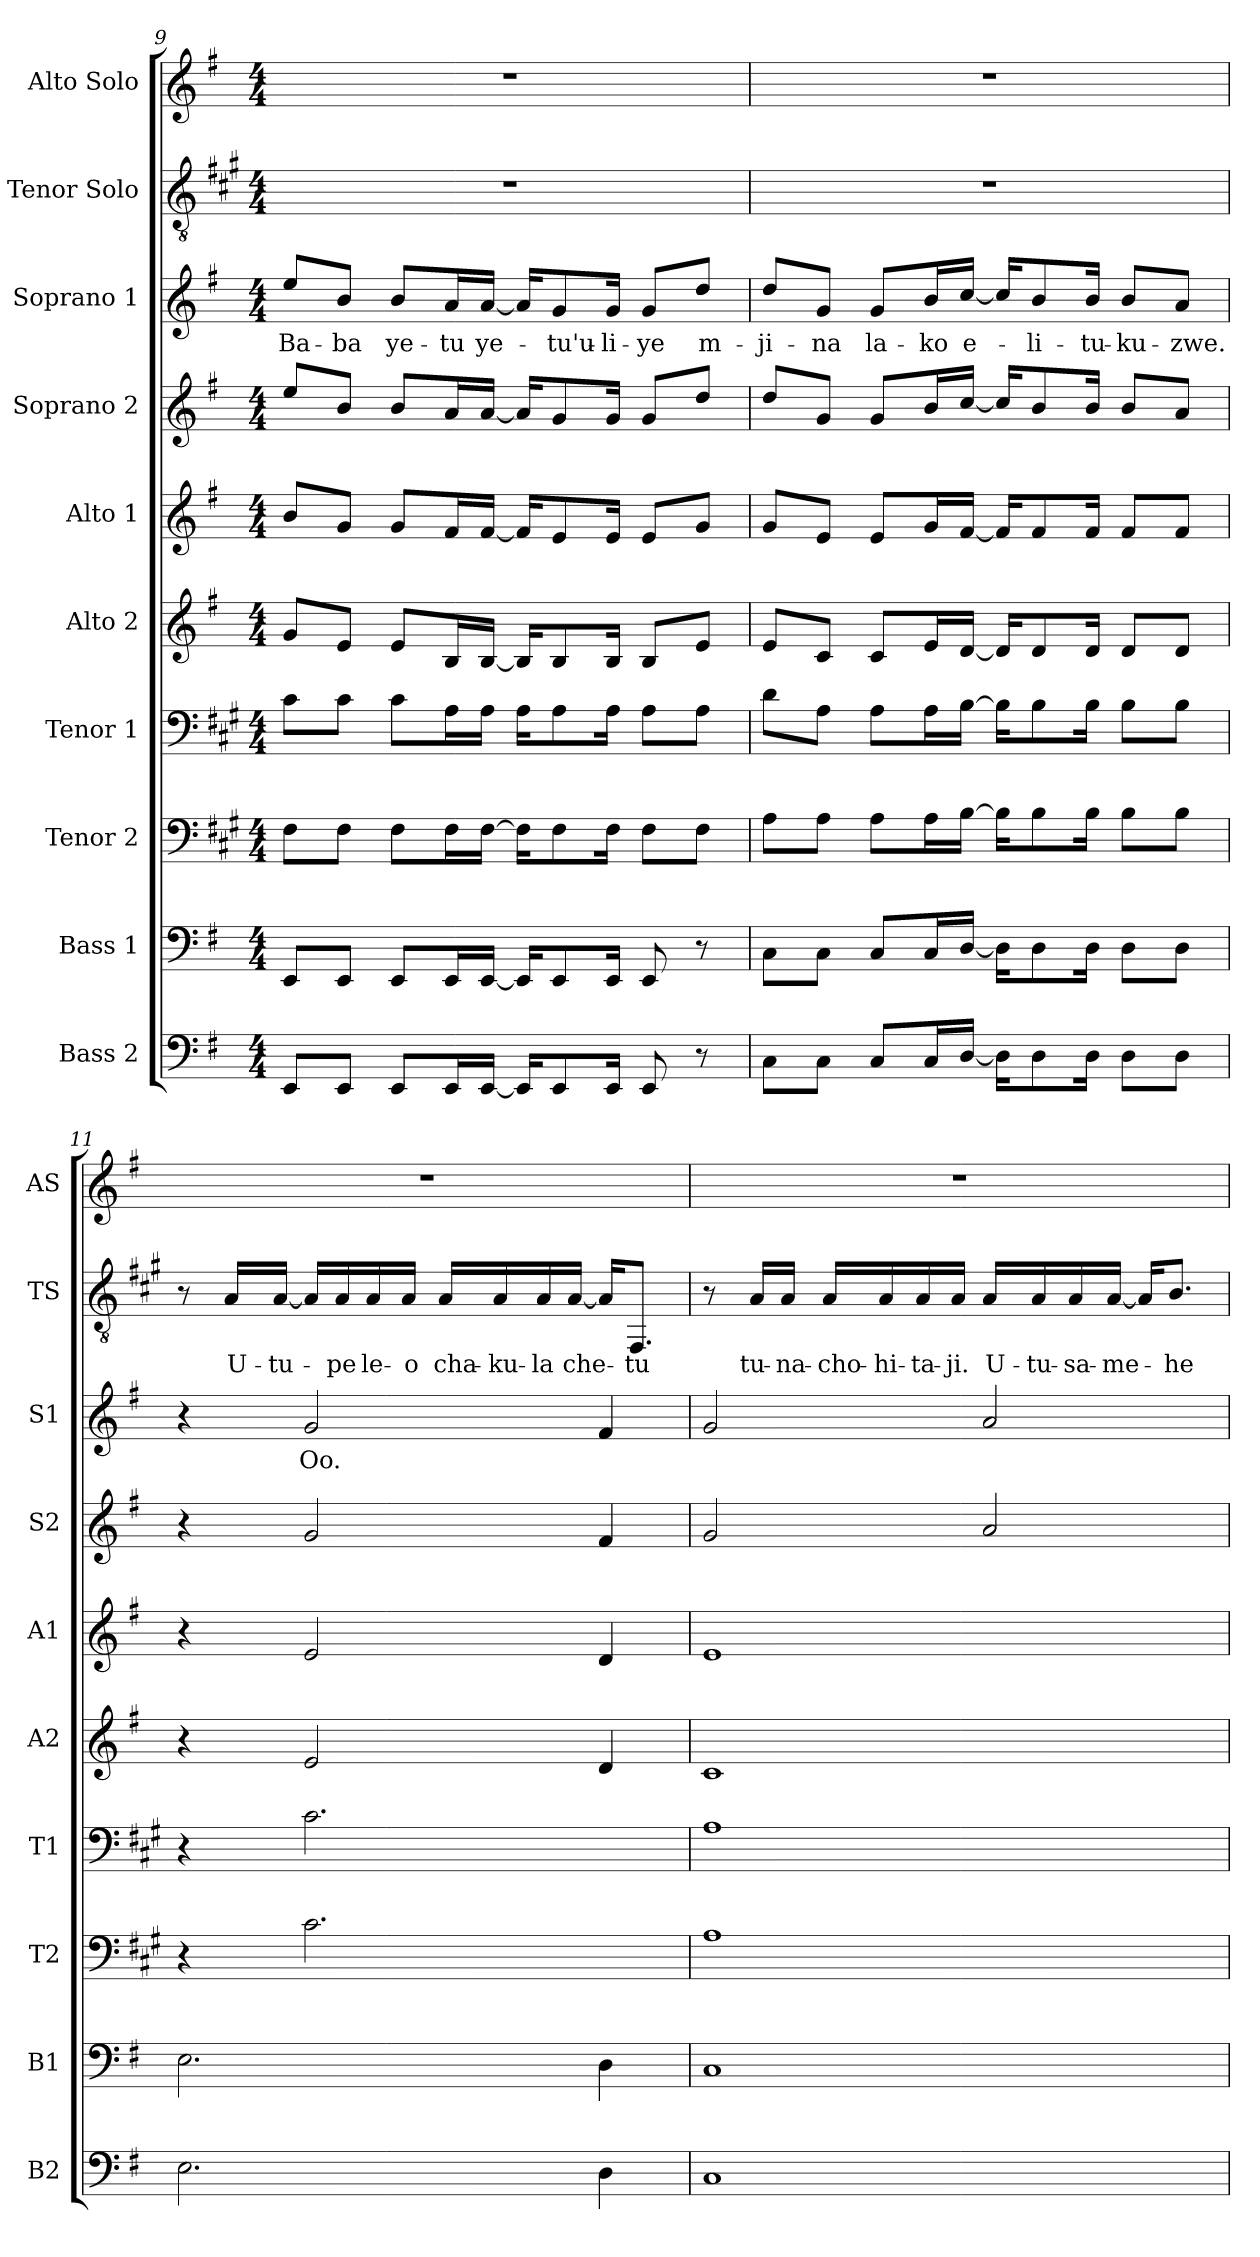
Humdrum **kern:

**kern	**kern	**kern	**kern	**kern	**kern	**kern	**kern	**text	**kern	**text	**kern
*part10	*part9	*part8	*part7	*part6	*part5	*part4	*part3	*part3	*part2	*part2	*part1
*staff10	*staff9	*staff8	*staff7	*staff6	*staff5	*staff4	*staff3	*staff3	*staff2	*staff2	*staff1
*I"Bass 2	*I"Bass 1	*I"Tenor 2	*I"Tenor 1	*I"Alto 2	*I"Alto 1	*I"Soprano 2	*I"Soprano 1	*	*I"Tenor Solo	*	*I"Alto Solo
*I'B2	*I'B1	*I'T2	*I'T1	*I'A2	*I'A1	*I'S2	*I'S1	*	*I'TS	*	*I'AS
!!LO:PB:g=z
*clefF4	*clefF4	*clefF4	*clefF4	*clefG2	*clefG2	*clefG2	*clefG2	*	*clefGv2	*	*clefG2
*	*	*ITrd1c2	*ITrd1c2	*	*	*	*	*	*ITrd1c2	*	*
*k[f#]	*k[f#]	*k[f#]	*k[f#]	*k[f#]	*k[f#]	*k[f#]	*k[f#]	*	*k[f#]	*	*k[f#]
*M4/4	*M4/4	*M4/4	*M4/4	*M4/4	*M4/4	*M4/4	*M4/4	*	*M4/4	*	*M4/4
=9	=9	=9	=9	=9	=9	=9	=9	=9	=9	=9	=9
!	!	!	!	!	!	!	!	!LO:LY:b	!	!	!
8EE/L	8EE/L	8E\L	8B\L	8g/L	8b/L	8ee/L	8ee/L	Ba-	1r	.	1r
!	!	!	!	!	!	!	!	!LO:LY:b	!	!	!
8EE/J	8EE/J	8E\J	8B\J	8e/J	8g/J	8b/J	8b/J	-ba	.	.	.
!	!	!	!	!	!	!	!	!LO:LY:b	!	!	!
8EE/L	8EE/L	8E\L	8B\L	8e/L	8g/L	8b/L	8b/L	ye-	.	.	.
!	!	!	!	!	!	!	!	!LO:LY:b	!	!	!
16EE/L	16EE/L	16E\L	16G\L	16B/L	16f#/L	16a/L	16a/L	-tu	.	.	.
!	!	!	!	!	!	!	!	!LO:LY:b	!	!	!
[16EE/JJ	[16EE/JJ	[16E\JJ	16G\JJ	[16B/JJ	[16f#/JJ	[16a/JJ	[16a/JJ	ye-	.	.	.
16EE/KL]	16EE/KL]	16E\KL]	16G\KL	16B/KL]	16f#/KL]	16a/KL]	16a/KL]	.	.	.	.
!	!	!	!	!	!	!	!	!LO:LY:b	!	!	!
8EE/	8EE/	8E\	8G\	8B/	8e/	8g/	8g/	-tu'u-	.	.	.
!	!	!	!	!	!	!	!	!LO:LY:b	!	!	!
16EE/Jk	16EE/Jk	16E\Jk	16G\Jk	16B/Jk	16e/Jk	16g/Jk	16g/Jk	-li-	.	.	.
!	!	!	!	!	!	!	!	!LO:LY:b	!	!	!
8EE/	8EE/	8E\L	8G\L	8B/L	8e/L	8g/L	8g/L	-ye	.	.	.
!	!	!	!	!	!	!	!	!LO:LY:b	!	!	!
8r	8r	8E\J	8G\J	8e/J	8g/J	8dd/J	8dd/J	m-	.	.	.
=10	=10	=10	=10	=10	=10	=10	=10	=10	=10	=10	=10
!	!	!	!	!	!	!	!	!LO:LY:b	!	!	!
8C\L	8C\L	8G\L	8c\L	8e/L	8g/L	8dd/L	8dd/L	-ji-	1r	.	1r
!	!	!	!	!	!	!	!	!LO:LY:b	!	!	!
8C\J	8C\J	8G\J	8G\J	8c/J	8e/J	8g/J	8g/J	-na	.	.	.
!	!	!	!	!	!	!	!	!LO:LY:b	!	!	!
8C/L	8C/L	8G\L	8G\L	8c/L	8e/L	8g/L	8g/L	la-	.	.	.
!	!	!	!	!	!	!	!	!LO:LY:b	!	!	!
16C/L	16C/L	16G\L	16G\L	16e/L	16g/L	16b/L	16b/L	-ko	.	.	.
!	!	!	!	!	!	!	!	!LO:LY:b	!	!	!
[16D/JJ	[16D/JJ	[16A\JJ	[16A\JJ	[16d/JJ	[16f#/JJ	[16cc/JJ	[16cc/JJ	e-	.	.	.
16D\KL]	16D\KL]	16A\KL]	16A\KL]	16d/KL]	16f#/KL]	16cc/KL]	16cc/KL]	.	.	.	.
!	!	!	!	!	!	!	!	!LO:LY:b	!	!	!
8D\	8D\	8A\	8A\	8d/	8f#/	8b/	8b/	-li-	.	.	.
!	!	!	!	!	!	!	!	!LO:LY:b	!	!	!
16D\Jk	16D\Jk	16A\Jk	16A\Jk	16d/Jk	16f#/Jk	16b/Jk	16b/Jk	-tu-	.	.	.
!	!	!	!	!	!	!	!	!LO:LY:b	!	!	!
8D\L	8D\L	8A\L	8A\L	8d/L	8f#/L	8b/L	8b/L	-ku-	.	.	.
!	!	!	!	!	!	!	!	!LO:LY:b	!	!	!
8D\J	8D\J	8A\J	8A\J	8d/J	8f#/J	8a/J	8a/J	-zwe.	.	.	.
!!LO:PB:g=z
=11	=11	=11	=11	=11	=11	=11	=11	=11	=11	=11	=11
2.E\	2.E\	4r	4r	4r	4r	4r	4r	.	8r	.	1r
!	!	!	!	!	!	!	!	!	!	!LO:LY:b	!
.	.	.	.	.	.	.	.	.	16G/LL	U-	.
!	!	!	!	!	!	!	!	!	!	!LO:LY:b	!
.	.	.	.	.	.	.	.	.	[16G/JJ	-tu-	.
!	!	!	!	!	!	!	!	!LO:LY:b	!	!	!
.	.	2.B\	2.B\	2e/	2e/	2g/	2g/	Oo.	16G/LL]	.	.
!	!	!	!	!	!	!	!	!	!	!LO:LY:b	!
.	.	.	.	.	.	.	.	.	16G/	-pe	.
!	!	!	!	!	!	!	!	!	!	!LO:LY:b	!
.	.	.	.	.	.	.	.	.	16G/	le-	.
!	!	!	!	!	!	!	!	!	!	!LO:LY:b	!
.	.	.	.	.	.	.	.	.	16G/JJ	-o	.
!	!	!	!	!	!	!	!	!	!	!LO:LY:b	!
.	.	.	.	.	.	.	.	.	16G/LL	cha-	.
!	!	!	!	!	!	!	!	!	!	!LO:LY:b	!
.	.	.	.	.	.	.	.	.	16G/	-ku-	.
!	!	!	!	!	!	!	!	!	!	!LO:LY:b	!
.	.	.	.	.	.	.	.	.	16G/	-la	.
!	!	!	!	!	!	!	!	!	!	!LO:LY:b	!
.	.	.	.	.	.	.	.	.	[16G/JJ	che-	.
4D\	4D\	.	.	4d/	4d/	4f#/	4f#/	.	16G/KL]	.	.
!	!	!	!	!	!	!	!	!	!	!LO:LY:b	!
.	.	.	.	.	.	.	.	.	8.EE/J	-tu	.
=12	=12	=12	=12	=12	=12	=12	=12	=12	=12	=12	=12
1C	1C	1G	1G	1c	1e	2g/	2g/	.	8r	.	1r
!	!	!	!	!	!	!	!	!	!	!LO:LY:b	!
.	.	.	.	.	.	.	.	.	16G/LL	tu-	.
!	!	!	!	!	!	!	!	!	!	!LO:LY:b	!
.	.	.	.	.	.	.	.	.	16G/JJ	-na-	.
!	!	!	!	!	!	!	!	!	!	!LO:LY:b	!
.	.	.	.	.	.	.	.	.	16G/LL	-cho-	.
!	!	!	!	!	!	!	!	!	!	!LO:LY:b	!
.	.	.	.	.	.	.	.	.	16G/	-hi-	.
!	!	!	!	!	!	!	!	!	!	!LO:LY:b	!
.	.	.	.	.	.	.	.	.	16G/	-ta-	.
!	!	!	!	!	!	!	!	!	!	!LO:LY:b	!
.	.	.	.	.	.	.	.	.	16G/JJ	-ji.	.
!	!	!	!	!	!	!	!	!	!	!LO:LY:b	!
.	.	.	.	.	.	2a/	2a/	.	16G/LL	U-	.
!	!	!	!	!	!	!	!	!	!	!LO:LY:b	!
.	.	.	.	.	.	.	.	.	16G/	-tu-	.
!	!	!	!	!	!	!	!	!	!	!LO:LY:b	!
.	.	.	.	.	.	.	.	.	16G/	-sa-	.
!	!	!	!	!	!	!	!	!	!	!LO:LY:b	!
.	.	.	.	.	.	.	.	.	[16G/JJ	-me-	.
.	.	.	.	.	.	.	.	.	16G/KL]	.	.
!	!	!	!	!	!	!	!	!	!	!LO:LY:b	!
.	.	.	.	.	.	.	.	.	8.A/J	-he	.
=	=	=	=	=	=	=	=	=	=	=	=
*-	*-	*-	*-	*-	*-	*-	*-	*-	*-	*-	*-
